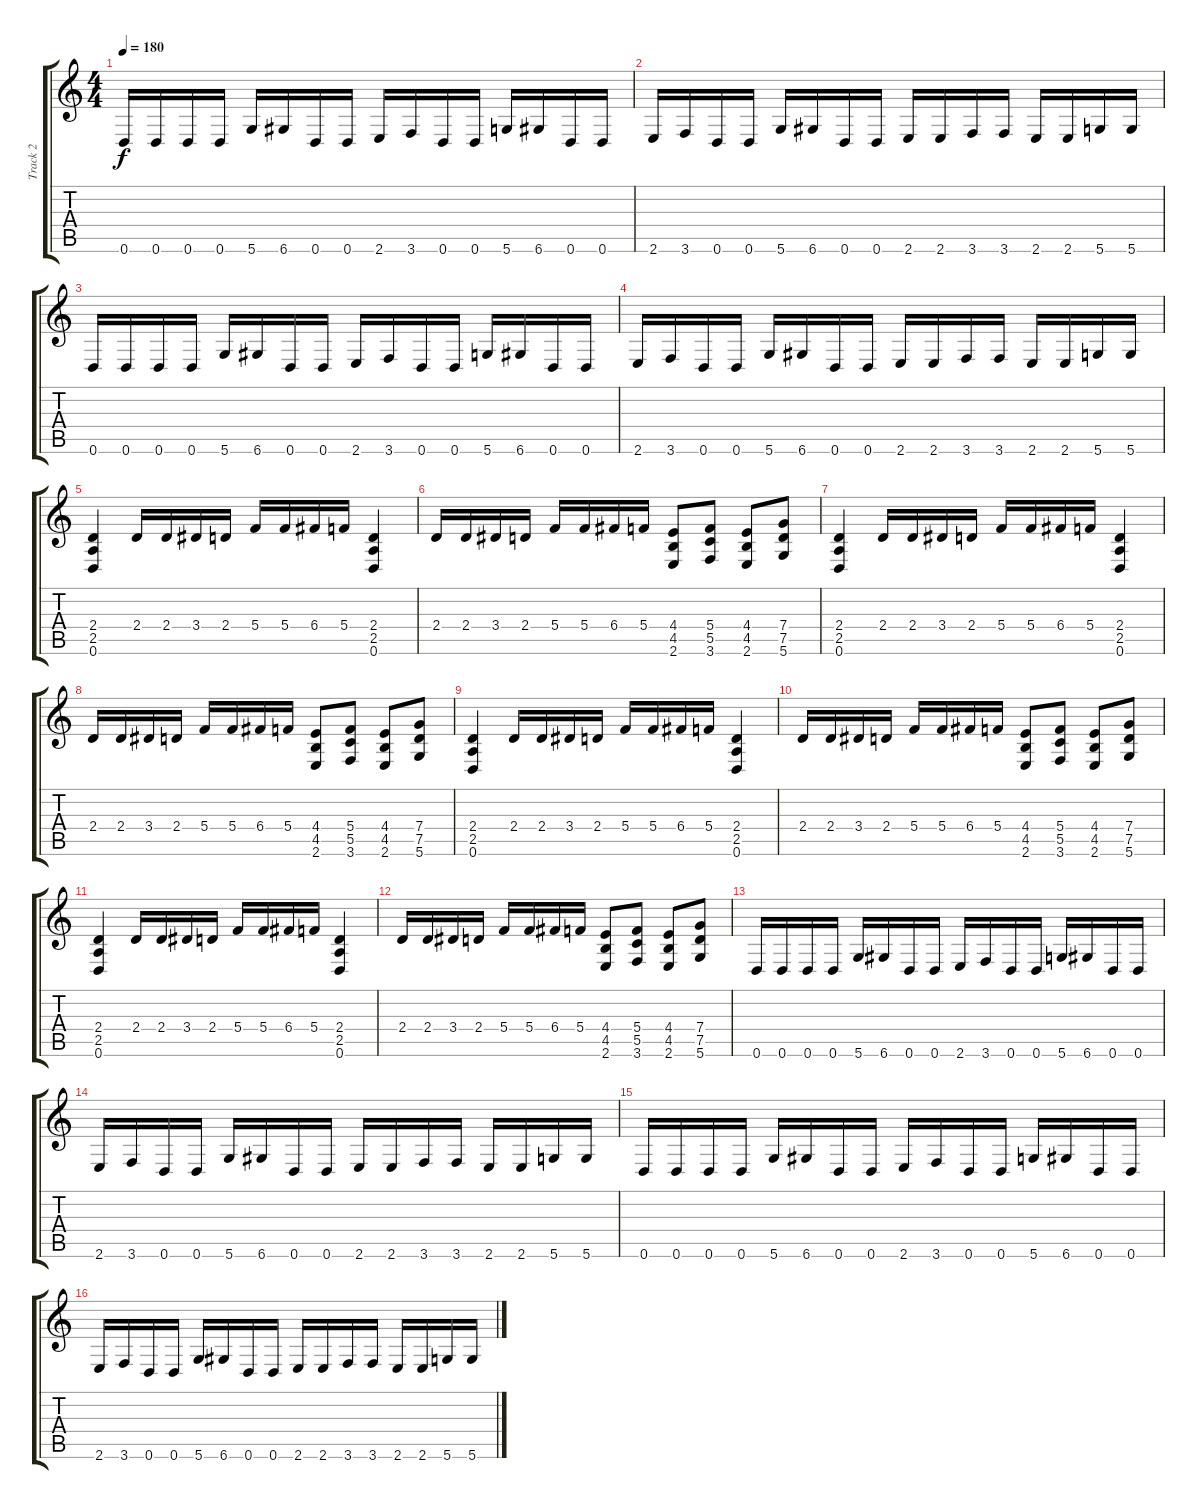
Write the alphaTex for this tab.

\track ("Track 2" "Track 2") {instrument distortionguitar}
\staff {score tabs}
\tuning (D4 A3 F3 C3 G2 D2) {hide}
\ts (4 4)
\tempo 180
\clef g2
\ks c
0.6.16{dy f} 0.6.16 0.6.16 0.6.16 5.6.16 6.6.16 0.6.16 0.6.16 2.6.16 3.6.16 0.6.16 0.6.16 5.6.16 6.6.16 0.6.16 0.6.16 |
2.6.16 3.6.16 0.6.16 0.6.16 5.6.16 6.6.16 0.6.16 0.6.16 2.6.16 2.6.16 3.6.16 3.6.16 2.6.16 2.6.16 5.6.16 5.6.16 |
0.6.16 0.6.16 0.6.16 0.6.16 5.6.16 6.6.16 0.6.16 0.6.16 2.6.16 3.6.16 0.6.16 0.6.16 5.6.16 6.6.16 0.6.16 0.6.16 |
2.6.16 3.6.16 0.6.16 0.6.16 5.6.16 6.6.16 0.6.16 0.6.16 2.6.16 2.6.16 3.6.16 3.6.16 2.6.16 2.6.16 5.6.16 5.6.16 |
(2.4 2.5 0.6).4 2.4.16 2.4.16 3.4.16 2.4.16 5.4.16 5.4.16 6.4.16 5.4.16 (2.4 2.5 0.6).4 |
2.4.16 2.4.16 3.4.16 2.4.16 5.4.16 5.4.16 6.4.16 5.4.16 (4.4 4.5 2.6).8 (5.4 5.5 3.6).8 (4.4 4.5 2.6).8 (7.4 7.5 5.6).8 |
(2.4 2.5 0.6).4 2.4.16 2.4.16 3.4.16 2.4.16 5.4.16 5.4.16 6.4.16 5.4.16 (2.4 2.5 0.6).4 |
2.4.16 2.4.16 3.4.16 2.4.16 5.4.16 5.4.16 6.4.16 5.4.16 (4.4 4.5 2.6).8 (5.4 5.5 3.6).8 (4.4 4.5 2.6).8 (7.4 7.5 5.6).8 |
(2.4 2.5 0.6).4 2.4.16 2.4.16 3.4.16 2.4.16 5.4.16 5.4.16 6.4.16 5.4.16 (2.4 2.5 0.6).4 |
2.4.16 2.4.16 3.4.16 2.4.16 5.4.16 5.4.16 6.4.16 5.4.16 (4.4 4.5 2.6).8 (5.4 5.5 3.6).8 (4.4 4.5 2.6).8 (7.4 7.5 5.6).8 |
(2.4 2.5 0.6).4 2.4.16 2.4.16 3.4.16 2.4.16 5.4.16 5.4.16 6.4.16 5.4.16 (2.4 2.5 0.6).4 |
2.4.16 2.4.16 3.4.16 2.4.16 5.4.16 5.4.16 6.4.16 5.4.16 (4.4 4.5 2.6).8 (5.4 5.5 3.6).8 (4.4 4.5 2.6).8 (7.4 7.5 5.6).8 |
0.6.16 0.6.16 0.6.16 0.6.16 5.6.16 6.6.16 0.6.16 0.6.16 2.6.16 3.6.16 0.6.16 0.6.16 5.6.16 6.6.16 0.6.16 0.6.16 |
2.6.16 3.6.16 0.6.16 0.6.16 5.6.16 6.6.16 0.6.16 0.6.16 2.6.16 2.6.16 3.6.16 3.6.16 2.6.16 2.6.16 5.6.16 5.6.16 |
0.6.16 0.6.16 0.6.16 0.6.16 5.6.16 6.6.16 0.6.16 0.6.16 2.6.16 3.6.16 0.6.16 0.6.16 5.6.16 6.6.16 0.6.16 0.6.16 |
2.6.16 3.6.16 0.6.16 0.6.16 5.6.16 6.6.16 0.6.16 0.6.16 2.6.16 2.6.16 3.6.16 3.6.16 2.6.16 2.6.16 5.6.16 5.6.16
